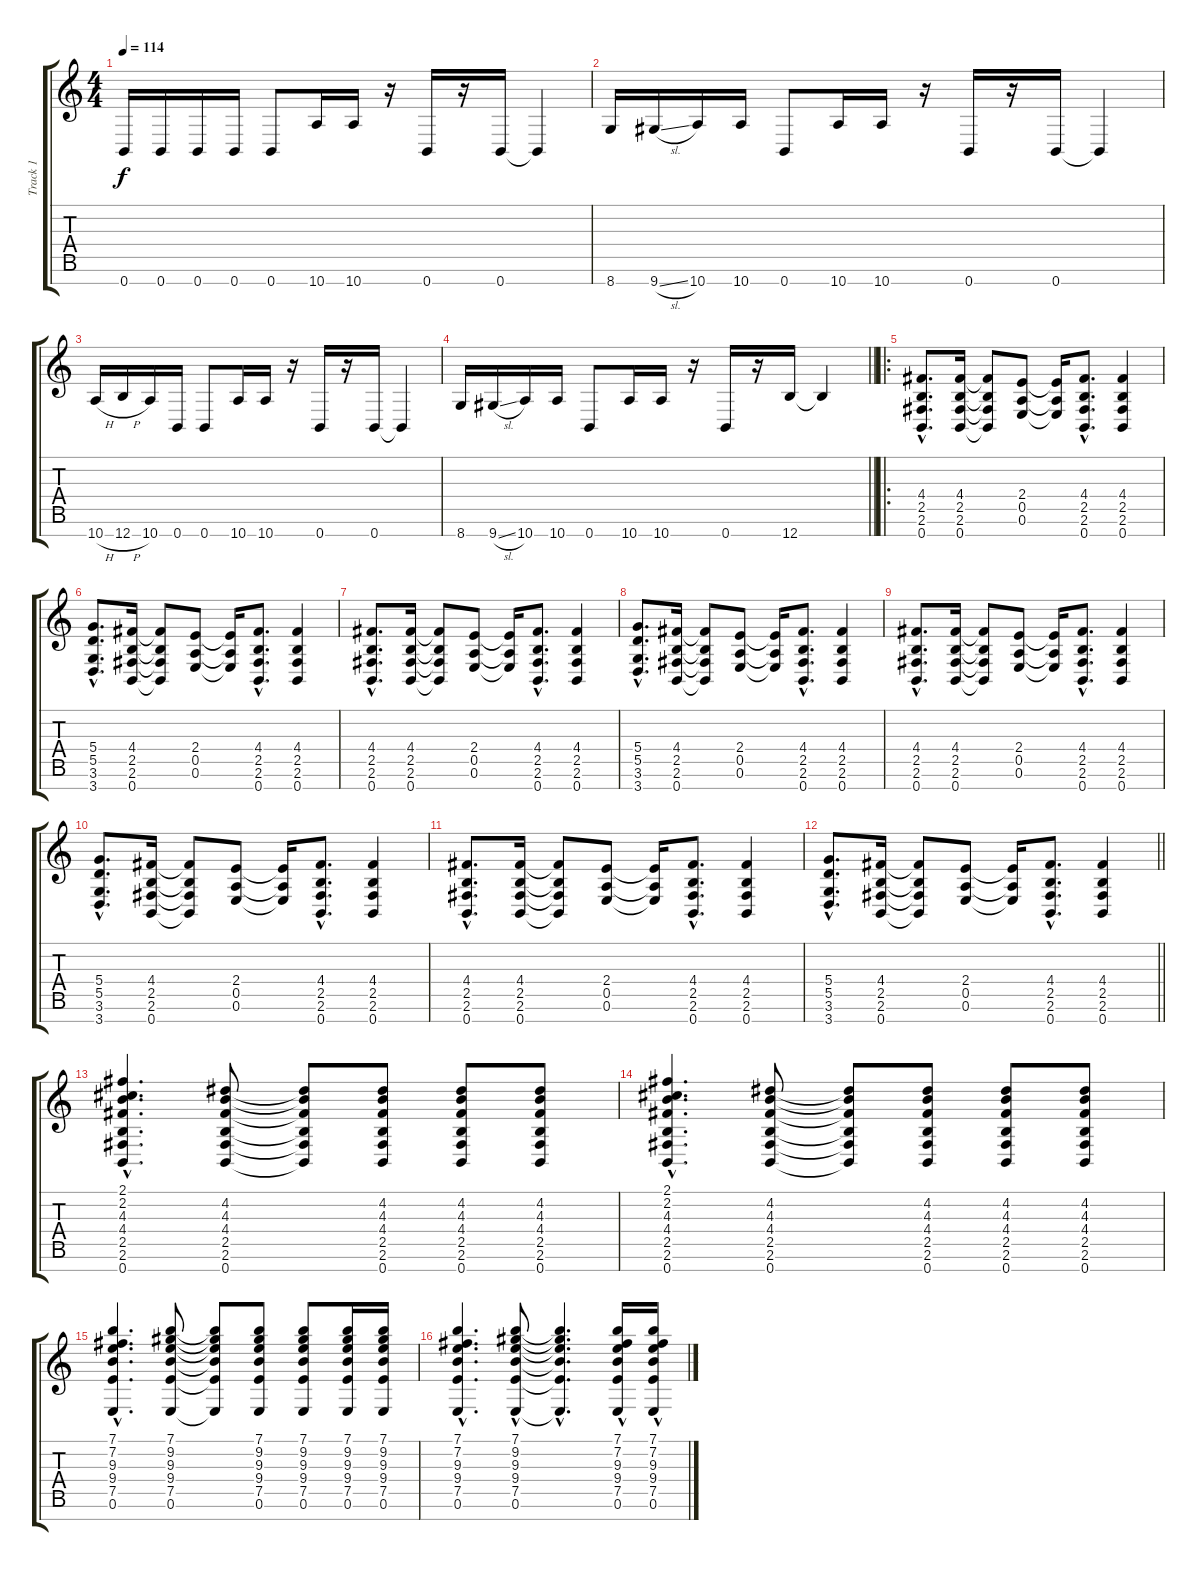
\track ("Track 1" "Track 1") {instrument distortionguitar}
\staff {score tabs}
\tuning (E4 B3 G3 D3 A2 E2 B1) {hide}
\ts (4 4)
\tempo 114
\clef g2
\ks c
0.7.16{dy f instrument electricguitarclean} 0.7.16 0.7.16 0.7.16 0.7.8 10.7.16 10.7.16 r.16 0.7.16 r.16 0.7.16 0.7{t}.4 |
8.7.16 9.7{sl}.16 10.7.16 10.7.16 0.7.8 10.7.16 10.7.16 r.16 0.7.16 r.16 0.7.16 0.7{t}.4 |
10.7{h}.16 12.7{h}.16 10.7.16 0.7.16 0.7.8 10.7.16 10.7.16 r.16 0.7.16 r.16 0.7.16 0.7{t}.4 |
\barLineRight lightlight
8.7.16 9.7{sl}.16 10.7.16 10.7.16 0.7.8 10.7.16 10.7.16 r.16 0.7.16 r.16 12.7.16 12.7{t}.4 |
\ro
(4.4{hac} 2.5{hac} 2.6{hac} 0.7{hac}).8{d instrument distortionguitar} (4.4 2.5 2.6 0.7).16 (4.4{t} 2.5{t} 2.6{t} 0.7{t}).8 (2.4 0.5 0.6).8 (2.4{t} 0.5{t} 0.6{t}).16 (4.4{hac} 2.5{hac} 2.6{hac} 0.7{hac}).8{d} (4.4 2.5 2.6 0.7).4 |
(5.4{hac} 5.5{hac} 3.6{hac} 3.7{hac}).8{d} (4.4 2.5 2.6 0.7).16 (4.4{t} 2.5{t} 2.6{t} 0.7{t}).8 (2.4 0.5 0.6).8 (2.4{t} 0.5{t} 0.6{t}).16 (4.4{hac} 2.5{hac} 2.6{hac} 0.7{hac}).8{d} (4.4 2.5 2.6 0.7).4 |
(4.4{hac} 2.5{hac} 2.6{hac} 0.7{hac}).8{d} (4.4 2.5 2.6 0.7).16 (4.4{t} 2.5{t} 2.6{t} 0.7{t}).8 (2.4 0.5 0.6).8 (2.4{t} 0.5{t} 0.6{t}).16 (4.4{hac} 2.5{hac} 2.6{hac} 0.7{hac}).8{d} (4.4 2.5 2.6 0.7).4 |
(5.4{hac} 5.5{hac} 3.6{hac} 3.7{hac}).8{d} (4.4 2.5 2.6 0.7).16 (4.4{t} 2.5{t} 2.6{t} 0.7{t}).8 (2.4 0.5 0.6).8 (2.4{t} 0.5{t} 0.6{t}).16 (4.4{hac} 2.5{hac} 2.6{hac} 0.7{hac}).8{d} (4.4 2.5 2.6 0.7).4 |
(4.4{hac} 2.5{hac} 2.6{hac} 0.7{hac}).8{d} (4.4 2.5 2.6 0.7).16 (4.4{t} 2.5{t} 2.6{t} 0.7{t}).8 (2.4 0.5 0.6).8 (2.4{t} 0.5{t} 0.6{t}).16 (4.4{hac} 2.5{hac} 2.6{hac} 0.7{hac}).8{d} (4.4 2.5 2.6 0.7).4 |
(5.4{hac} 5.5{hac} 3.6{hac} 3.7{hac}).8{d} (4.4 2.5 2.6 0.7).16 (4.4{t} 2.5{t} 2.6{t} 0.7{t}).8 (2.4 0.5 0.6).8 (2.4{t} 0.5{t} 0.6{t}).16 (4.4{hac} 2.5{hac} 2.6{hac} 0.7{hac}).8{d} (4.4 2.5 2.6 0.7).4 |
(4.4{hac} 2.5{hac} 2.6{hac} 0.7{hac}).8{d} (4.4 2.5 2.6 0.7).16 (4.4{t} 2.5{t} 2.6{t} 0.7{t}).8 (2.4 0.5 0.6).8 (2.4{t} 0.5{t} 0.6{t}).16 (4.4{hac} 2.5{hac} 2.6{hac} 0.7{hac}).8{d} (4.4 2.5 2.6 0.7).4 |
\barLineRight lightlight
(5.4{hac} 5.5{hac} 3.6{hac} 3.7{hac}).8{d} (4.4 2.5 2.6 0.7).16 (4.4{t} 2.5{t} 2.6{t} 0.7{t}).8 (2.4 0.5 0.6).8 (2.4{t} 0.5{t} 0.6{t}).16 (4.4{hac} 2.5{hac} 2.6{hac} 0.7{hac}).8{d} (4.4 2.5 2.6 0.7).4 |
(2.1{hac} 2.2{hac} 4.3{hac} 4.4{hac} 2.5{hac} 2.6{hac} 0.7{hac}).4{d} (4.2 4.3 4.4 2.5 2.6 0.7).8 (4.2{t} 4.3{t} 4.4{t} 2.5{t} 2.6{t} 0.7{t}).8 (4.2 4.3 4.4 2.5 2.6 0.7).8 (4.2 4.3 4.4 2.5 2.6 0.7).8 (4.2 4.3 4.4 2.5 2.6 0.7).8 |
(2.1{hac} 2.2{hac} 4.3{hac} 4.4{hac} 2.5{hac} 2.6{hac} 0.7{hac}).4{d} (4.2 4.3 4.4 2.5 2.6 0.7).8 (4.2{t} 4.3{t} 4.4{t} 2.5{t} 2.6{t} 0.7{t}).8 (4.2 4.3 4.4 2.5 2.6 0.7).8 (4.2 4.3 4.4 2.5 2.6 0.7).8 (4.2 4.3 4.4 2.5 2.6 0.7).8 |
(7.1{hac} 7.2{hac} 9.3{hac} 9.4{hac} 7.5{hac} 0.6{hac}).4{d} (7.1 9.2 9.3 9.4 7.5 0.6).8 (7.1{t} 9.2{t} 9.3{t} 9.4{t} 7.5{t} 0.6{t}).8 (7.1 9.2 9.3 9.4 7.5 0.6).8 (7.1 9.2 9.3 9.4 7.5 0.6).8 (7.1 9.2 9.3 9.4 7.5 0.6).16 (7.1 9.2 9.3 9.4 7.5 0.6).16 |
(7.1{hac} 7.2{hac} 9.3{hac} 9.4{hac} 7.5{hac} 0.6{hac}).4{d} (7.1{hac} 9.2 9.3 9.4 7.5 0.6).8 (7.1{hac t} 9.2{hac t} 9.3{hac t} 9.4{hac t} 7.5{hac t} 0.6{hac t}).4{d} (7.1{hac} 7.2 9.3 9.4 7.5 0.6).16 (7.1{hac} 7.2 9.3 9.4 7.5 0.6).16
